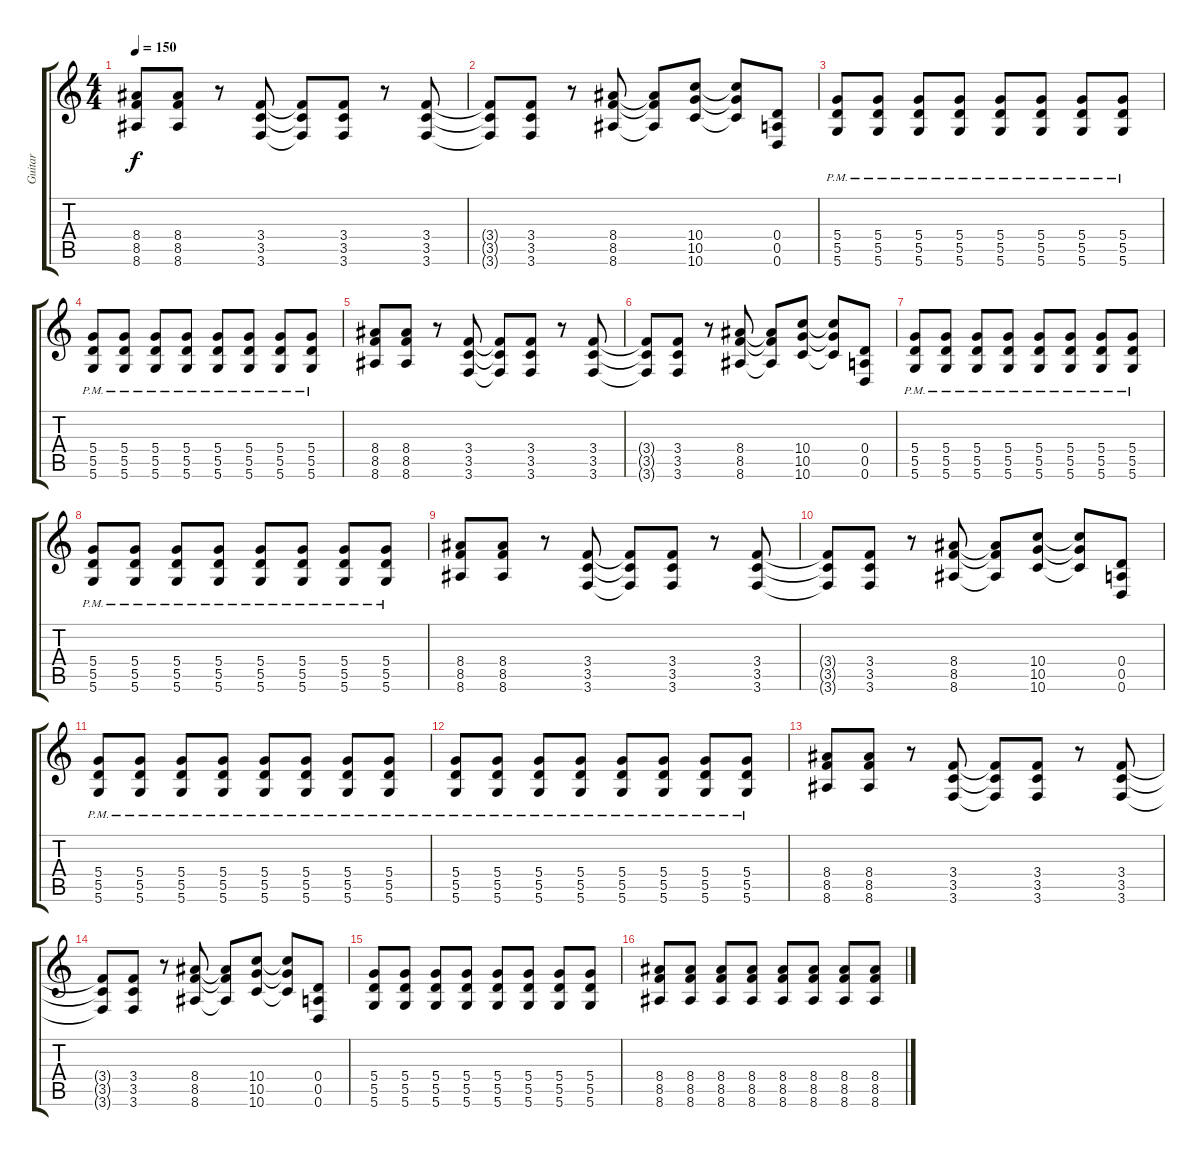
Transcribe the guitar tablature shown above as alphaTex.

\track ("Guitar" "Guitar") {instrument overdrivenguitar}
\staff {score tabs}
\tuning (E4 B3 G3 D3 A2 D2) {hide}
\ts (4 4)
\tempo 150
\clef g2
\ks c
(8.4 8.5 8.6).8{dy f} (8.4 8.5 8.6).8 r.8 (3.4 3.5 3.6).8 (3.4{t} 3.5{t} 3.6{t}).8 (3.4 3.5 3.6).8 r.8 (3.4 3.5 3.6).8 |
(3.4{t} 3.5{t} 3.6{t}).8 (3.4 3.5 3.6).8 r.8 (8.4 8.5 8.6).8 (8.4{t} 8.5{t} 8.6{t}).8 (10.4 10.5 10.6).8 (10.4{t} 10.5{t} 10.6{t}).8 (0.4 0.5 0.6).8 |
(5.4{pm} 5.5{pm} 5.6{pm}).8 (5.4{pm} 5.5{pm} 5.6{pm}).8 (5.4{pm} 5.5{pm} 5.6{pm}).8 (5.4{pm} 5.5{pm} 5.6{pm}).8 (5.4{pm} 5.5{pm} 5.6{pm}).8 (5.4{pm} 5.5{pm} 5.6{pm}).8 (5.4{pm} 5.5{pm} 5.6{pm}).8 (5.4{pm} 5.5{pm} 5.6{pm}).8 |
(5.4{pm} 5.5{pm} 5.6{pm}).8 (5.4{pm} 5.5{pm} 5.6{pm}).8 (5.4{pm} 5.5{pm} 5.6{pm}).8 (5.4{pm} 5.5{pm} 5.6{pm}).8 (5.4{pm} 5.5{pm} 5.6{pm}).8 (5.4{pm} 5.5{pm} 5.6{pm}).8 (5.4{pm} 5.5{pm} 5.6{pm}).8 (5.4{pm} 5.5{pm} 5.6{pm}).8 |
(8.4 8.5 8.6).8 (8.4 8.5 8.6).8 r.8 (3.4 3.5 3.6).8 (3.4{t} 3.5{t} 3.6{t}).8 (3.4 3.5 3.6).8 r.8 (3.4 3.5 3.6).8 |
(3.4{t} 3.5{t} 3.6{t}).8 (3.4 3.5 3.6).8 r.8 (8.4 8.5 8.6).8 (8.4{t} 8.5{t} 8.6{t}).8 (10.4 10.5 10.6).8 (10.4{t} 10.5{t} 10.6{t}).8 (0.4 0.5 0.6).8 |
(5.4{pm} 5.5{pm} 5.6{pm}).8 (5.4{pm} 5.5{pm} 5.6{pm}).8 (5.4{pm} 5.5{pm} 5.6{pm}).8 (5.4{pm} 5.5{pm} 5.6{pm}).8 (5.4{pm} 5.5{pm} 5.6{pm}).8 (5.4{pm} 5.5{pm} 5.6{pm}).8 (5.4{pm} 5.5{pm} 5.6{pm}).8 (5.4{pm} 5.5{pm} 5.6{pm}).8 |
(5.4{pm} 5.5{pm} 5.6{pm}).8 (5.4{pm} 5.5{pm} 5.6{pm}).8 (5.4{pm} 5.5{pm} 5.6{pm}).8 (5.4{pm} 5.5{pm} 5.6{pm}).8 (5.4{pm} 5.5{pm} 5.6{pm}).8 (5.4{pm} 5.5{pm} 5.6{pm}).8 (5.4{pm} 5.5{pm} 5.6{pm}).8 (5.4{pm} 5.5{pm} 5.6{pm}).8 |
(8.4 8.5 8.6).8 (8.4 8.5 8.6).8 r.8 (3.4 3.5 3.6).8 (3.4{t} 3.5{t} 3.6{t}).8 (3.4 3.5 3.6).8 r.8 (3.4 3.5 3.6).8 |
(3.4{t} 3.5{t} 3.6{t}).8 (3.4 3.5 3.6).8 r.8 (8.4 8.5 8.6).8 (8.4{t} 8.5{t} 8.6{t}).8 (10.4 10.5 10.6).8 (10.4{t} 10.5{t} 10.6{t}).8 (0.4 0.5 0.6).8 |
(5.4{pm} 5.5{pm} 5.6{pm}).8 (5.4{pm} 5.5{pm} 5.6{pm}).8 (5.4{pm} 5.5{pm} 5.6{pm}).8 (5.4{pm} 5.5{pm} 5.6{pm}).8 (5.4{pm} 5.5{pm} 5.6{pm}).8 (5.4{pm} 5.5{pm} 5.6{pm}).8 (5.4{pm} 5.5{pm} 5.6{pm}).8 (5.4{pm} 5.5{pm} 5.6{pm}).8 |
(5.4{pm} 5.5{pm} 5.6{pm}).8 (5.4{pm} 5.5{pm} 5.6{pm}).8 (5.4{pm} 5.5{pm} 5.6{pm}).8 (5.4{pm} 5.5{pm} 5.6{pm}).8 (5.4{pm} 5.5{pm} 5.6{pm}).8 (5.4{pm} 5.5{pm} 5.6{pm}).8 (5.4{pm} 5.5{pm} 5.6{pm}).8 (5.4{pm} 5.5{pm} 5.6{pm}).8 |
(8.4 8.5 8.6).8 (8.4 8.5 8.6).8 r.8 (3.4 3.5 3.6).8 (3.4{t} 3.5{t} 3.6{t}).8 (3.4 3.5 3.6).8 r.8 (3.4 3.5 3.6).8 |
(3.4{t} 3.5{t} 3.6{t}).8 (3.4 3.5 3.6).8 r.8 (8.4 8.5 8.6).8 (8.4{t} 8.5{t} 8.6{t}).8 (10.4 10.5 10.6).8 (10.4{t} 10.5{t} 10.6{t}).8 (0.4 0.5 0.6).8 |
(5.4 5.5 5.6).8 (5.4 5.5 5.6).8 (5.4 5.5 5.6).8 (5.4 5.5 5.6).8 (5.4 5.5 5.6).8 (5.4 5.5 5.6).8 (5.4 5.5 5.6).8 (5.4 5.5 5.6).8 |
(8.4 8.5 8.6).8 (8.4 8.5 8.6).8 (8.4 8.5 8.6).8 (8.4 8.5 8.6).8 (8.4 8.5 8.6).8 (8.4 8.5 8.6).8 (8.4 8.5 8.6).8 (8.4 8.5 8.6).8
